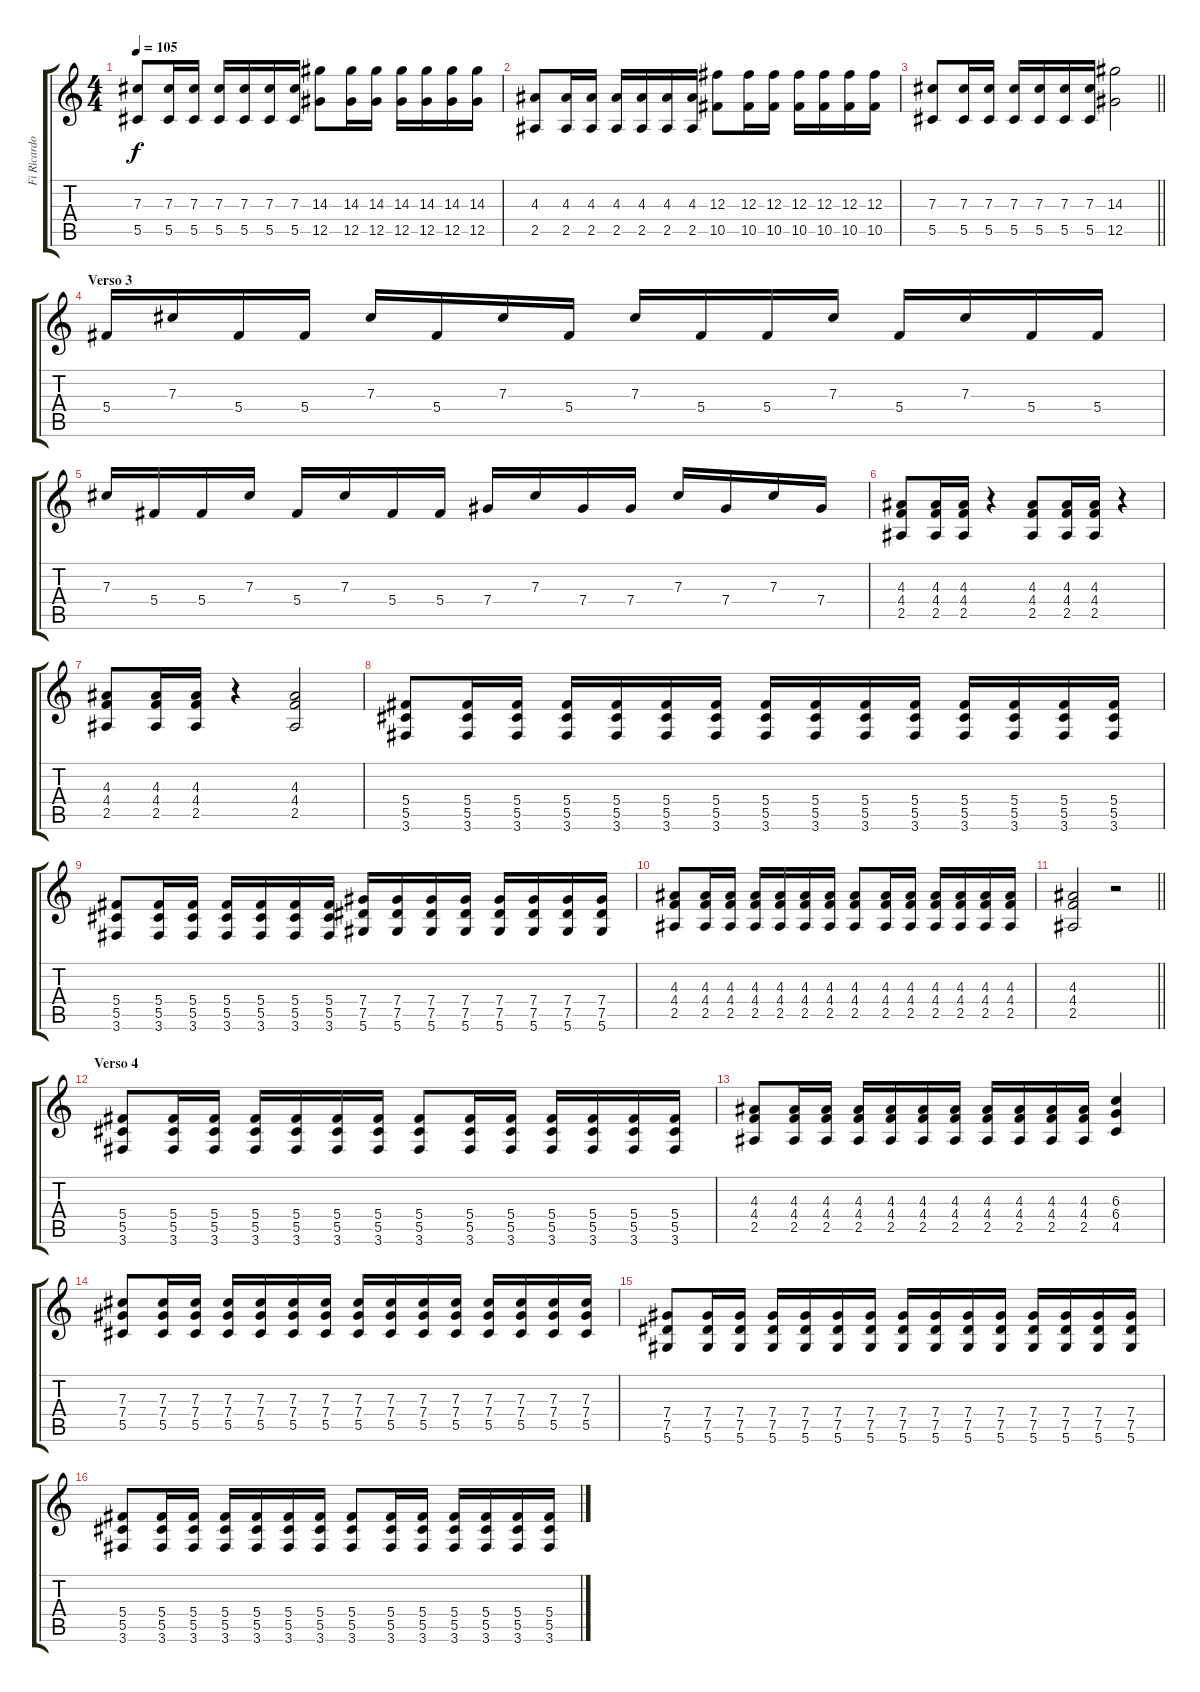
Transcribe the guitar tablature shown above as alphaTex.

\track ("Fi Ricardo - Guitarra" "Fi Ricardo") {instrument distortionguitar}
\staff {score tabs}
\tuning (Eb4 Bb3 Gb3 Db3 Ab2 Eb2) {hide}
\ts (4 4)
\tempo 105
\clef g2
\ks c
(7.3 5.5).8{dy f} (7.3 5.5).16 (7.3 5.5).16 (7.3 5.5).16 (7.3 5.5).16 (7.3 5.5).16 (7.3 5.5).16 (14.3 12.5).8 (14.3 12.5).16 (14.3 12.5).16 (14.3 12.5).16 (14.3 12.5).16 (14.3 12.5).16 (14.3 12.5).16 |
(4.3 2.5).8 (4.3 2.5).16 (4.3 2.5).16 (4.3 2.5).16 (4.3 2.5).16 (4.3 2.5).16 (4.3 2.5).16 (12.3 10.5).8 (12.3 10.5).16 (12.3 10.5).16 (12.3 10.5).16 (12.3 10.5).16 (12.3 10.5).16 (12.3 10.5).16 |
\barLineRight lightlight
(7.3 5.5).8 (7.3 5.5).16 (7.3 5.5).16 (7.3 5.5).16 (7.3 5.5).16 (7.3 5.5).16 (7.3 5.5).16 (14.3 12.5).2 |
\section ("" "Verso 3")
5.4.16{instrument electricguitarclean} 7.3.16 5.4.16 5.4.16 7.3.16 5.4.16 7.3.16 5.4.16 7.3.16 5.4.16 5.4.16 7.3.16 5.4.16 7.3.16 5.4.16 5.4.16 |
7.3.16 5.4.16 5.4.16 7.3.16 5.4.16 7.3.16 5.4.16 5.4.16 7.4.16 7.3.16 7.4.16 7.4.16 7.3.16 7.4.16 7.3.16 7.4.16 |
(4.3 4.4 2.5).8{instrument distortionguitar} (4.3 4.4 2.5).16 (4.3 4.4 2.5).16 r.4 (4.3 4.4 2.5).8 (4.3 4.4 2.5).16 (4.3 4.4 2.5).16 r.4 |
(4.3 4.4 2.5).8{instrument distortionguitar} (4.3 4.4 2.5).16 (4.3 4.4 2.5).16 r.4 (4.3 4.4 2.5).2 |
(5.4 5.5 3.6).8 (5.4 5.5 3.6).16 (5.4 5.5 3.6).16 (5.4 5.5 3.6).16 (5.4 5.5 3.6).16 (5.4 5.5 3.6).16 (5.4 5.5 3.6).16 (5.4 5.5 3.6).16 (5.4 5.5 3.6).16 (5.4 5.5 3.6).16 (5.4 5.5 3.6).16 (5.4 5.5 3.6).16 (5.4 5.5 3.6).16 (5.4 5.5 3.6).16 (5.4 5.5 3.6).16 |
(5.4 5.5 3.6).8 (5.4 5.5 3.6).16 (5.4 5.5 3.6).16 (5.4 5.5 3.6).16 (5.4 5.5 3.6).16 (5.4 5.5 3.6).16 (5.4 5.5 3.6).16 (7.4 7.5 5.6).16 (7.4 7.5 5.6).16 (7.4 7.5 5.6).16 (7.4 7.5 5.6).16 (7.4 7.5 5.6).16 (7.4 7.5 5.6).16 (7.4 7.5 5.6).16 (7.4 7.5 5.6).16 |
(4.3 4.4 2.5).8 (4.3 4.4 2.5).16 (4.3 4.4 2.5).16 (4.3 4.4 2.5).16 (4.3 4.4 2.5).16 (4.3 4.4 2.5).16 (4.3 4.4 2.5).16 (4.3 4.4 2.5).8 (4.3 4.4 2.5).16 (4.3 4.4 2.5).16 (4.3 4.4 2.5).16 (4.3 4.4 2.5).16 (4.3 4.4 2.5).16 (4.3 4.4 2.5).16 |
\barLineRight lightlight
(4.3 4.4 2.5).2 r.2 |
\section ("" "Verso 4")
(5.4 5.5 3.6).8{instrument distortionguitar} (5.4 5.5 3.6).16 (5.4 5.5 3.6).16 (5.4 5.5 3.6).16 (5.4 5.5 3.6).16 (5.4 5.5 3.6).16 (5.4 5.5 3.6).16 (5.4 5.5 3.6).8 (5.4 5.5 3.6).16 (5.4 5.5 3.6).16 (5.4 5.5 3.6).16 (5.4 5.5 3.6).16 (5.4 5.5 3.6).16 (5.4 5.5 3.6).16 |
(4.3 4.4 2.5).8 (4.3 4.4 2.5).16 (4.3 4.4 2.5).16 (4.3 4.4 2.5).16 (4.3 4.4 2.5).16 (4.3 4.4 2.5).16 (4.3 4.4 2.5).16 (4.3 4.4 2.5).16 (4.3 4.4 2.5).16 (4.3 4.4 2.5).16 (4.3 4.4 2.5).16 (6.3 6.4 4.5).4 |
(7.3 7.4 5.5).8 (7.3 7.4 5.5).16 (7.3 7.4 5.5).16 (7.3 7.4 5.5).16 (7.3 7.4 5.5).16 (7.3 7.4 5.5).16 (7.3 7.4 5.5).16 (7.3 7.4 5.5).16 (7.3 7.4 5.5).16 (7.3 7.4 5.5).16 (7.3 7.4 5.5).16 (7.3 7.4 5.5).16 (7.3 7.4 5.5).16 (7.3 7.4 5.5).16 (7.3 7.4 5.5).16 |
(7.4 7.5 5.6).8 (7.4 7.5 5.6).16 (7.4 7.5 5.6).16 (7.4 7.5 5.6).16 (7.4 7.5 5.6).16 (7.4 7.5 5.6).16 (7.4 7.5 5.6).16 (7.4 7.5 5.6).16 (7.4 7.5 5.6).16 (7.4 7.5 5.6).16 (7.4 7.5 5.6).16 (7.4 7.5 5.6).16 (7.4 7.5 5.6).16 (7.4 7.5 5.6).16 (7.4 7.5 5.6).16 |
(5.4 5.5 3.6).8{instrument distortionguitar} (5.4 5.5 3.6).16 (5.4 5.5 3.6).16 (5.4 5.5 3.6).16 (5.4 5.5 3.6).16 (5.4 5.5 3.6).16 (5.4 5.5 3.6).16 (5.4 5.5 3.6).8 (5.4 5.5 3.6).16 (5.4 5.5 3.6).16 (5.4 5.5 3.6).16 (5.4 5.5 3.6).16 (5.4 5.5 3.6).16 (5.4 5.5 3.6).16
